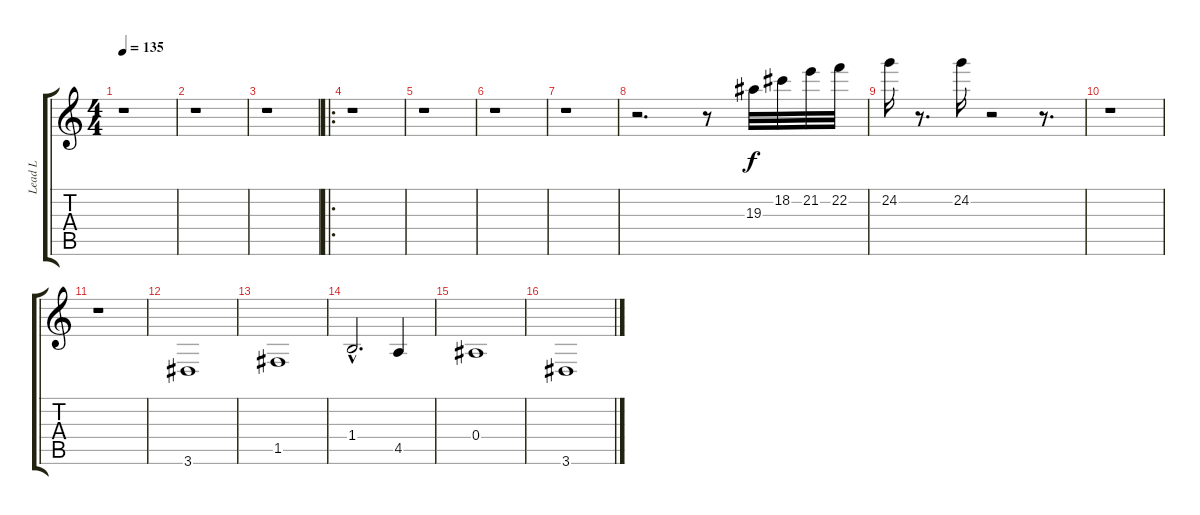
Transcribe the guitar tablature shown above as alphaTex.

\track ("Lead L" "Lead L") {instrument overdrivenguitar}
\staff {score tabs}
\tuning (C4 G3 Eb3 Bb2 F2 C2) {hide}
\ts (4 4)
\tempo 135
\clef g2
\ks c
r.1{dy f} |
r.1 |
r.1 |
\ro
r.1 |
r.1 |
r.1 |
r.1 |
r.2{d} r.8 19.3.32 18.2.32 21.2.32 22.2.32 |
24.2.16 r.8{d} 24.2.16 r.2 r.8{d} |
r.1 |
r.1 |
3.6.1{instrument overdrivenguitar} |
1.5.1 |
1.4{hac}.2{d} 4.5.4 |
0.4.1 |
3.6.1
